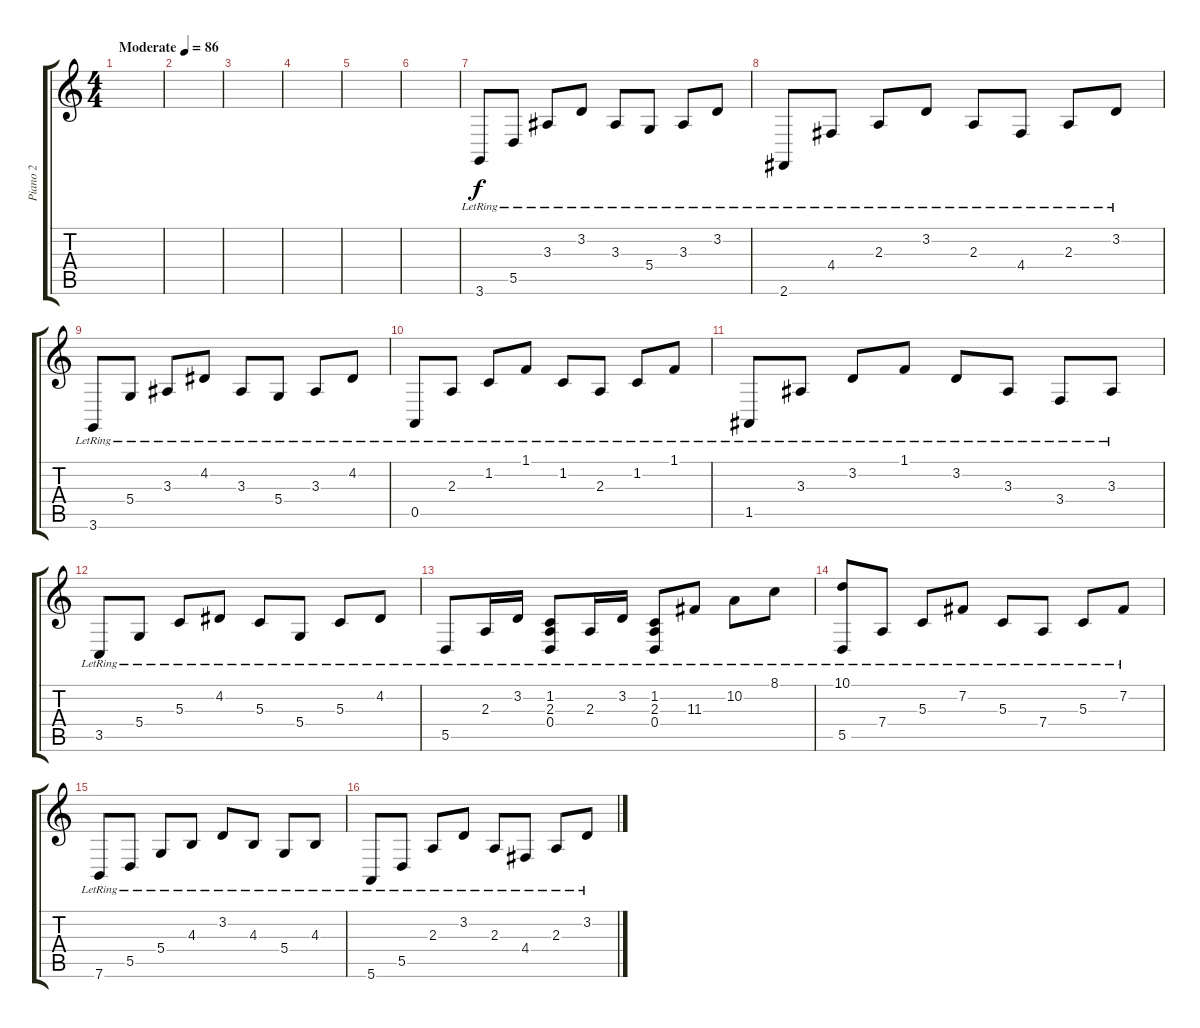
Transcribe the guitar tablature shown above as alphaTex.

\track ("Piano 2" "Piano 2") {instrument brightacousticpiano}
\staff {score tabs}
\tuning (E4 B3 G3 D3 A2 E2) {hide}
\ts (4 4)
\tempo (86 "Moderate")
\clef g2
\ks c
|
|
|
|
|
|
3.6{lr}.8 5.5{lr}.8 3.3{lr}.8 3.2{lr}.8 3.3{lr}.8 5.4{lr}.8 3.3{lr}.8 3.2{lr}.8 |
2.6{lr}.8 4.4{lr}.8 2.3{lr}.8 3.2{lr}.8 2.3{lr}.8 4.4{lr}.8 2.3{lr}.8 3.2{lr}.8 |
3.6{lr}.8 5.4{lr}.8 3.3{lr}.8 4.2{lr}.8 3.3{lr}.8 5.4{lr}.8 3.3{lr}.8 4.2{lr}.8 |
0.5{lr}.8 2.3{lr}.8 1.2{lr}.8 1.1{lr}.8 1.2{lr}.8 2.3{lr}.8 1.2{lr}.8 1.1{lr}.8 |
1.5{lr}.8 3.3{lr}.8 3.2{lr}.8 1.1{lr}.8 3.2{lr}.8 3.3{lr}.8 3.4{lr}.8 3.3{lr}.8 |
3.5{lr}.8 5.4{lr}.8 5.3{lr}.8 4.2{lr}.8 5.3{lr}.8 5.4{lr}.8 5.3{lr}.8 4.2{lr}.8 |
5.5{lr}.8 2.3{lr}.16 3.2{lr}.16 (1.2{lr} 2.3{lr} 0.4{lr}).8 2.3{lr}.16 3.2{lr}.16 (1.2{lr} 2.3{lr} 0.4{lr}).8 11.3{lr}.8 10.2{lr}.8 8.1{lr}.8 |
(10.1{lr} 5.5{lr}).8 7.4{lr}.8 5.3{lr}.8 7.2{lr}.8 5.3{lr}.8 7.4{lr}.8 5.3{lr}.8 7.2{lr}.8 |
7.6{lr}.8 5.5{lr}.8 5.4{lr}.8 4.3{lr}.8 3.2{lr}.8 4.3{lr}.8 5.4{lr}.8 4.3{lr}.8 |
5.6{lr}.8 5.5{lr}.8 2.3{lr}.8 3.2{lr}.8 2.3{lr}.8 4.4{lr}.8 2.3{lr}.8 3.2{lr}.8
